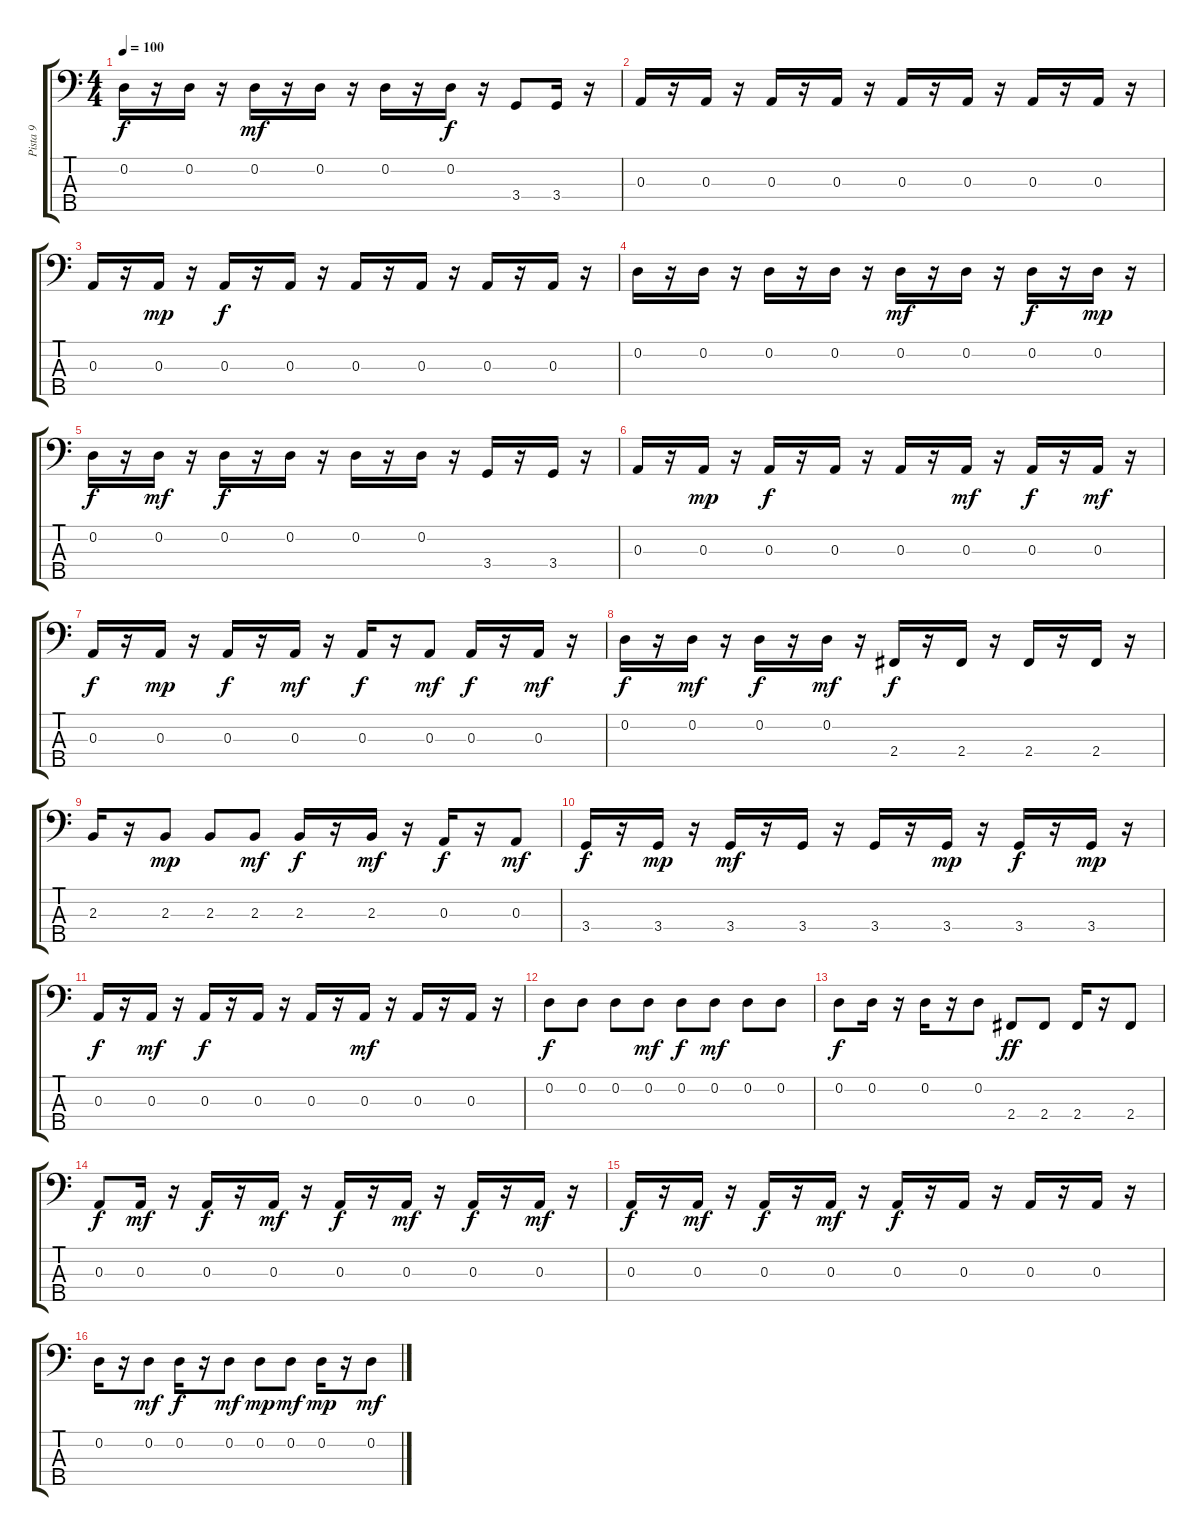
\track ("Pista 9" "Pista 9") {instrument electricbassfinger}
\staff {score tabs}
\tuning (G2 D2 A1 E1 B0) {hide}
\ts (4 4)
\tempo 100
\clef f4
\ks c
0.2.16{dy f} r.16 0.2.16 r.16 0.2.16{dy mf} r.16 0.2.16 r.16 0.2.16 r.16 0.2.16{dy f} r.16 3.4.8 3.4.16 r.16 |
0.3.16 r.16 0.3.16 r.16 0.3.16 r.16 0.3.16 r.16 0.3.16 r.16 0.3.16 r.16 0.3.16 r.16 0.3.16 r.16 |
0.3.16 r.16 0.3.16{dy mp} r.16 0.3.16{dy f} r.16 0.3.16 r.16 0.3.16 r.16 0.3.16 r.16 0.3.16 r.16 0.3.16 r.16 |
0.2.16 r.16 0.2.16 r.16 0.2.16 r.16 0.2.16 r.16 0.2.16{dy mf} r.16 0.2.16 r.16 0.2.16{dy f} r.16 0.2.16{dy mp} r.16 |
0.2.16{dy f} r.16 0.2.16{dy mf} r.16 0.2.16{dy f} r.16 0.2.16 r.16 0.2.16 r.16 0.2.16 r.16 3.4.16 r.16 3.4.16 r.16 |
0.3.16 r.16 0.3.16{dy mp} r.16 0.3.16{dy f} r.16 0.3.16 r.16 0.3.16 r.16 0.3.16{dy mf} r.16 0.3.16{dy f} r.16 0.3.16{dy mf} r.16 |
0.3.16{dy f} r.16 0.3.16{dy mp} r.16 0.3.16{dy f} r.16 0.3.16{dy mf} r.16 0.3.16{dy f} r.16 0.3.8{dy mf} 0.3.16{dy f} r.16 0.3.16{dy mf} r.16 |
0.2.16{dy f} r.16 0.2.16{dy mf} r.16 0.2.16{dy f} r.16 0.2.16{dy mf} r.16 2.4.16{dy f} r.16 2.4.16 r.16 2.4.16 r.16 2.4.16 r.16 |
2.3.16 r.16 2.3.8{dy mp} 2.3.8 2.3.8{dy mf} 2.3.16{dy f} r.16 2.3.16{dy mf} r.16 0.3.16{dy f} r.16 0.3.8{dy mf} |
3.4.16{dy f} r.16 3.4.16{dy mp} r.16 3.4.16{dy mf} r.16 3.4.16 r.16 3.4.16 r.16 3.4.16{dy mp} r.16 3.4.16{dy f} r.16 3.4.16{dy mp} r.16 |
0.3.16{dy f} r.16 0.3.16{dy mf} r.16 0.3.16{dy f} r.16 0.3.16 r.16 0.3.16 r.16 0.3.16{dy mf} r.16 0.3.16 r.16 0.3.16 r.16 |
0.2.8{dy f} 0.2.8 0.2.8 0.2.8{dy mf} 0.2.8{dy f} 0.2.8{dy mf} 0.2.8 0.2.8 |
0.2.8{dy f} 0.2.16 r.16 0.2.16 r.16 0.2.8 2.4.8{dy ff} 2.4.8 2.4.16 r.16 2.4.8 |
0.3.8{dy f} 0.3.16{dy mf} r.16 0.3.16{dy f} r.16 0.3.16{dy mf} r.16 0.3.16{dy f} r.16 0.3.16{dy mf} r.16 0.3.16{dy f} r.16 0.3.16{dy mf} r.16 |
0.3.16{dy f} r.16 0.3.16{dy mf} r.16 0.3.16{dy f} r.16 0.3.16{dy mf} r.16 0.3.16{dy f} r.16 0.3.16 r.16 0.3.16 r.16 0.3.16 r.16 |
0.2.16 r.16 0.2.8{dy mf} 0.2.16{dy f} r.16 0.2.8{dy mf} 0.2.8{dy mp} 0.2.8{dy mf} 0.2.16{dy mp} r.16 0.2.8{dy mf}
